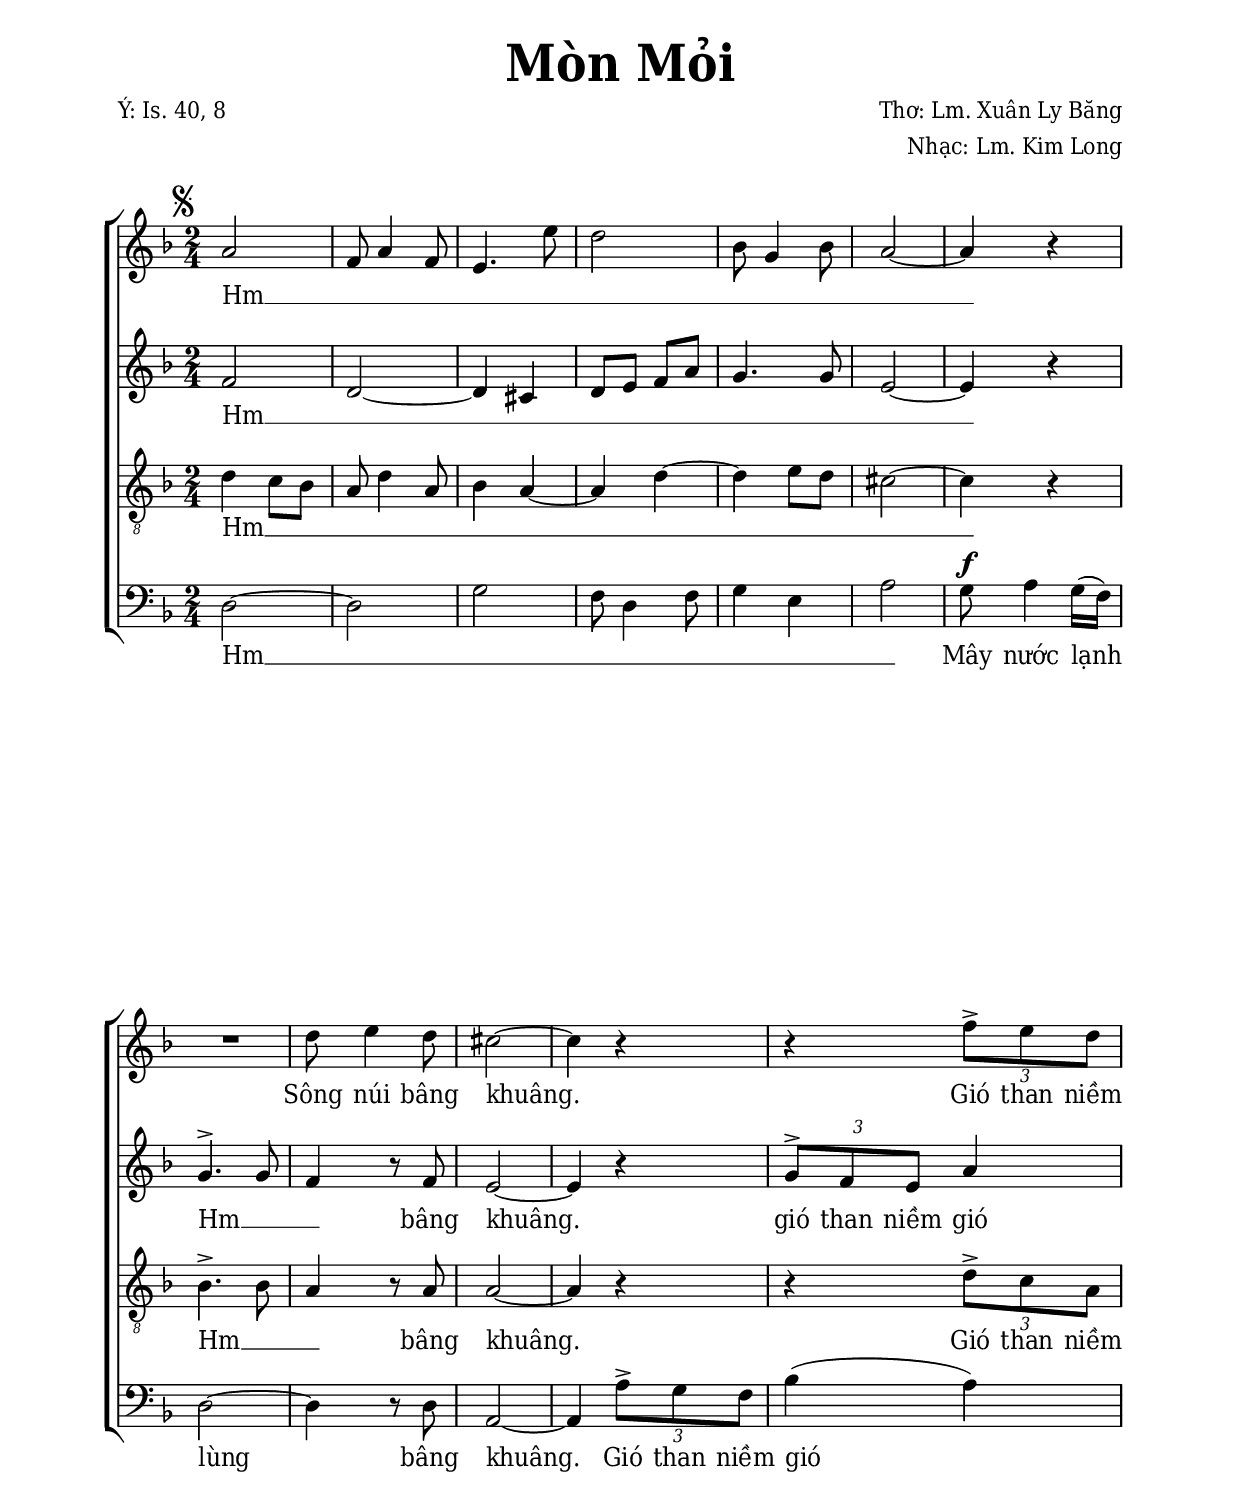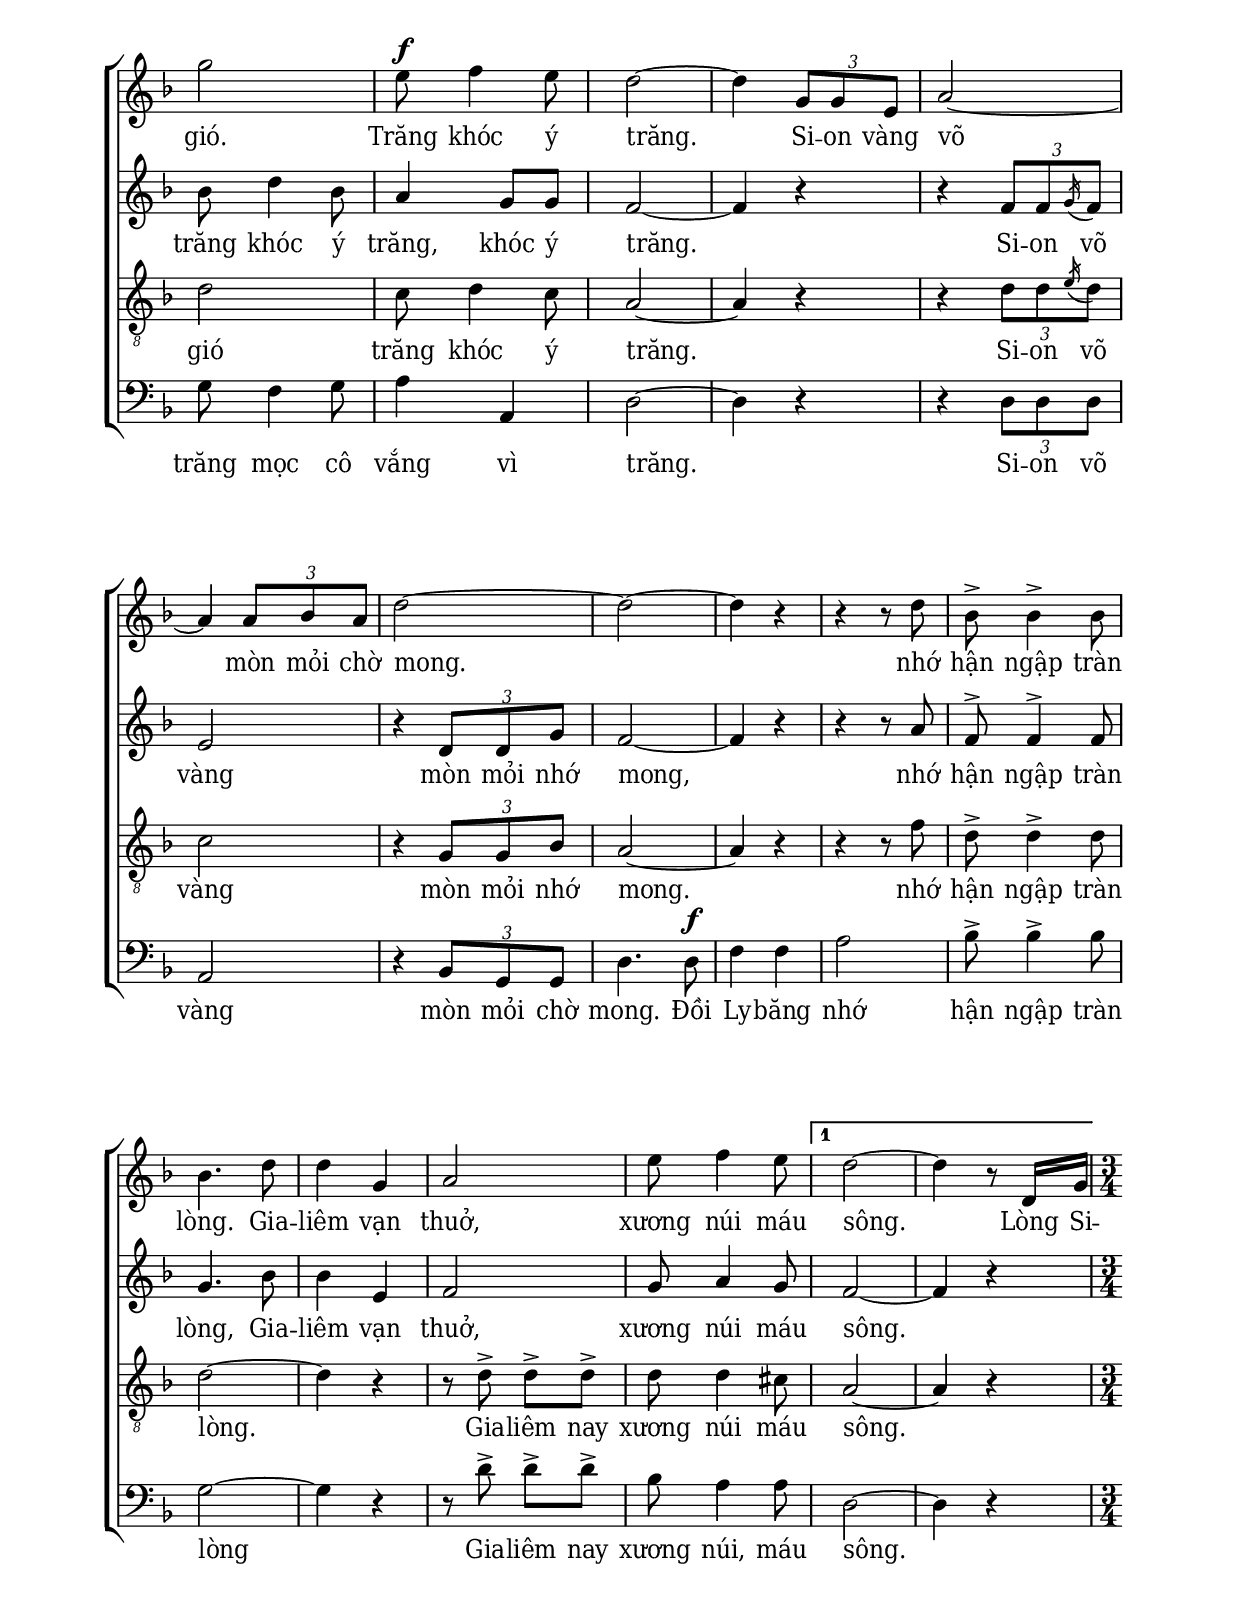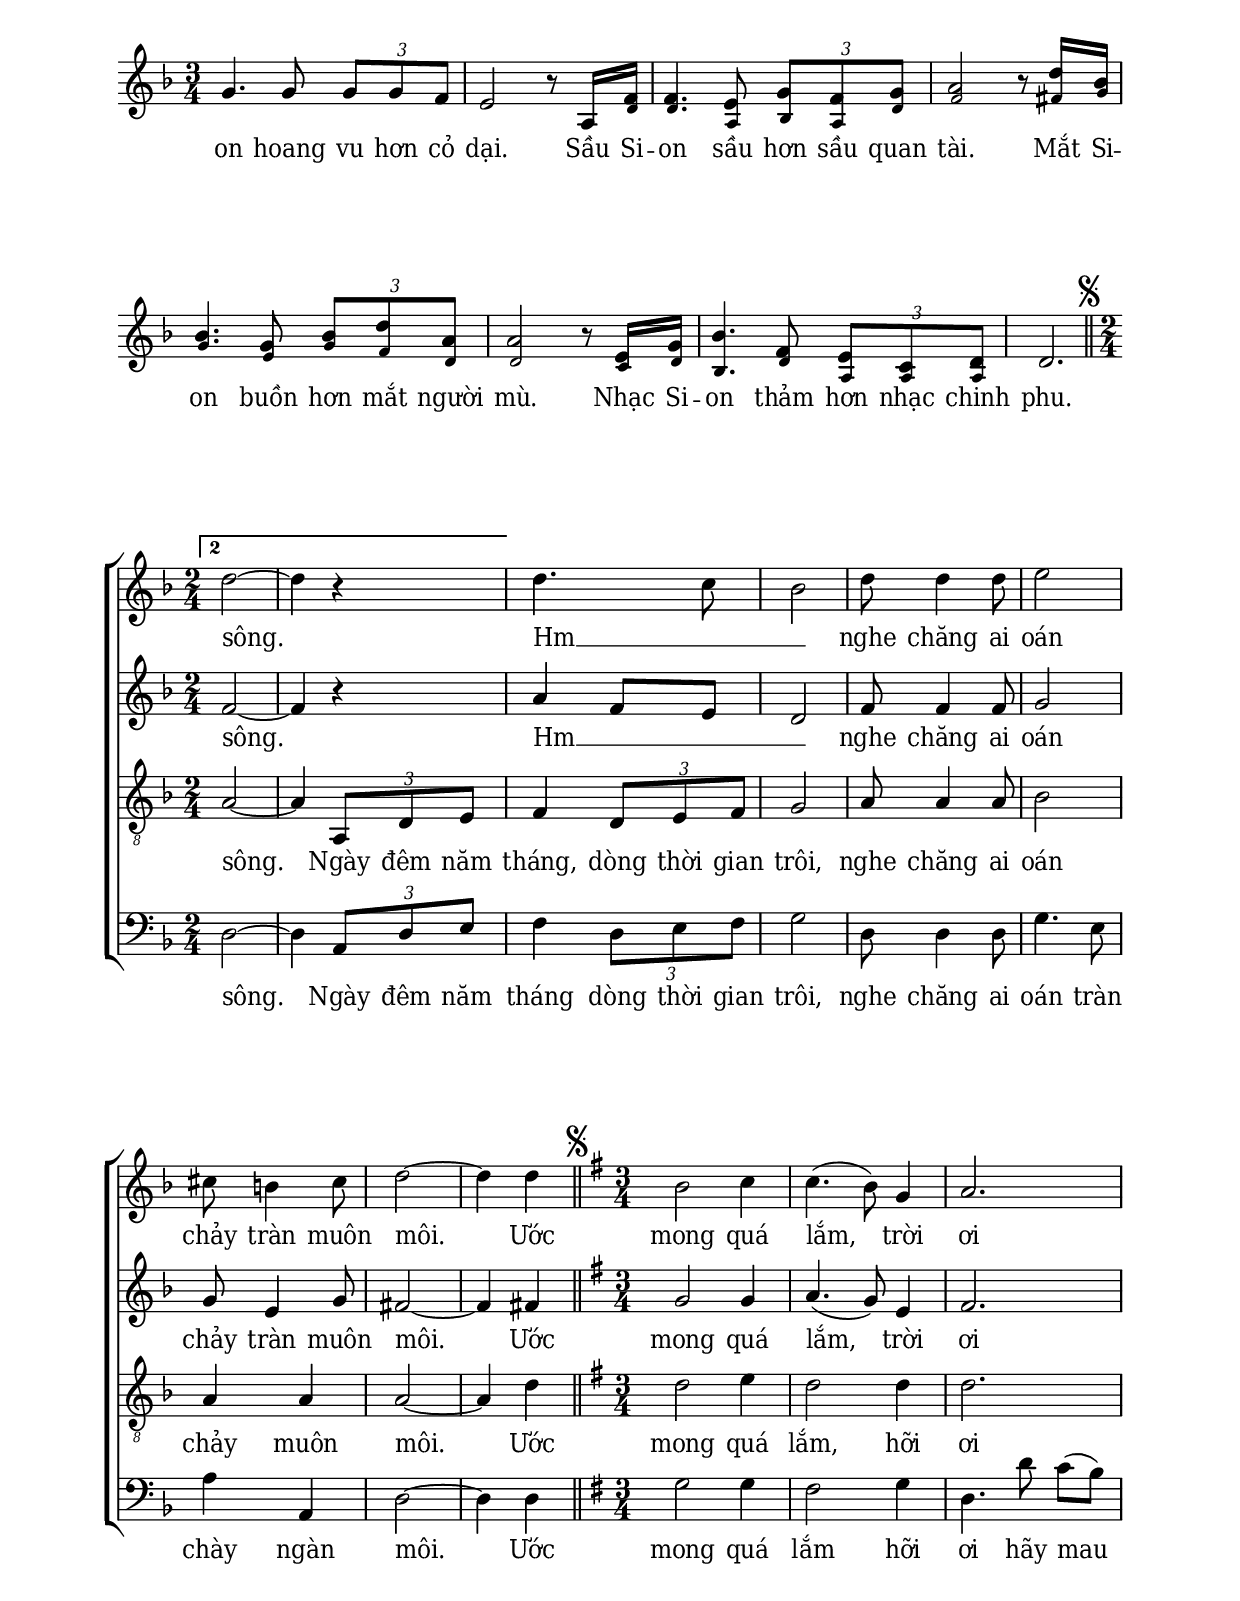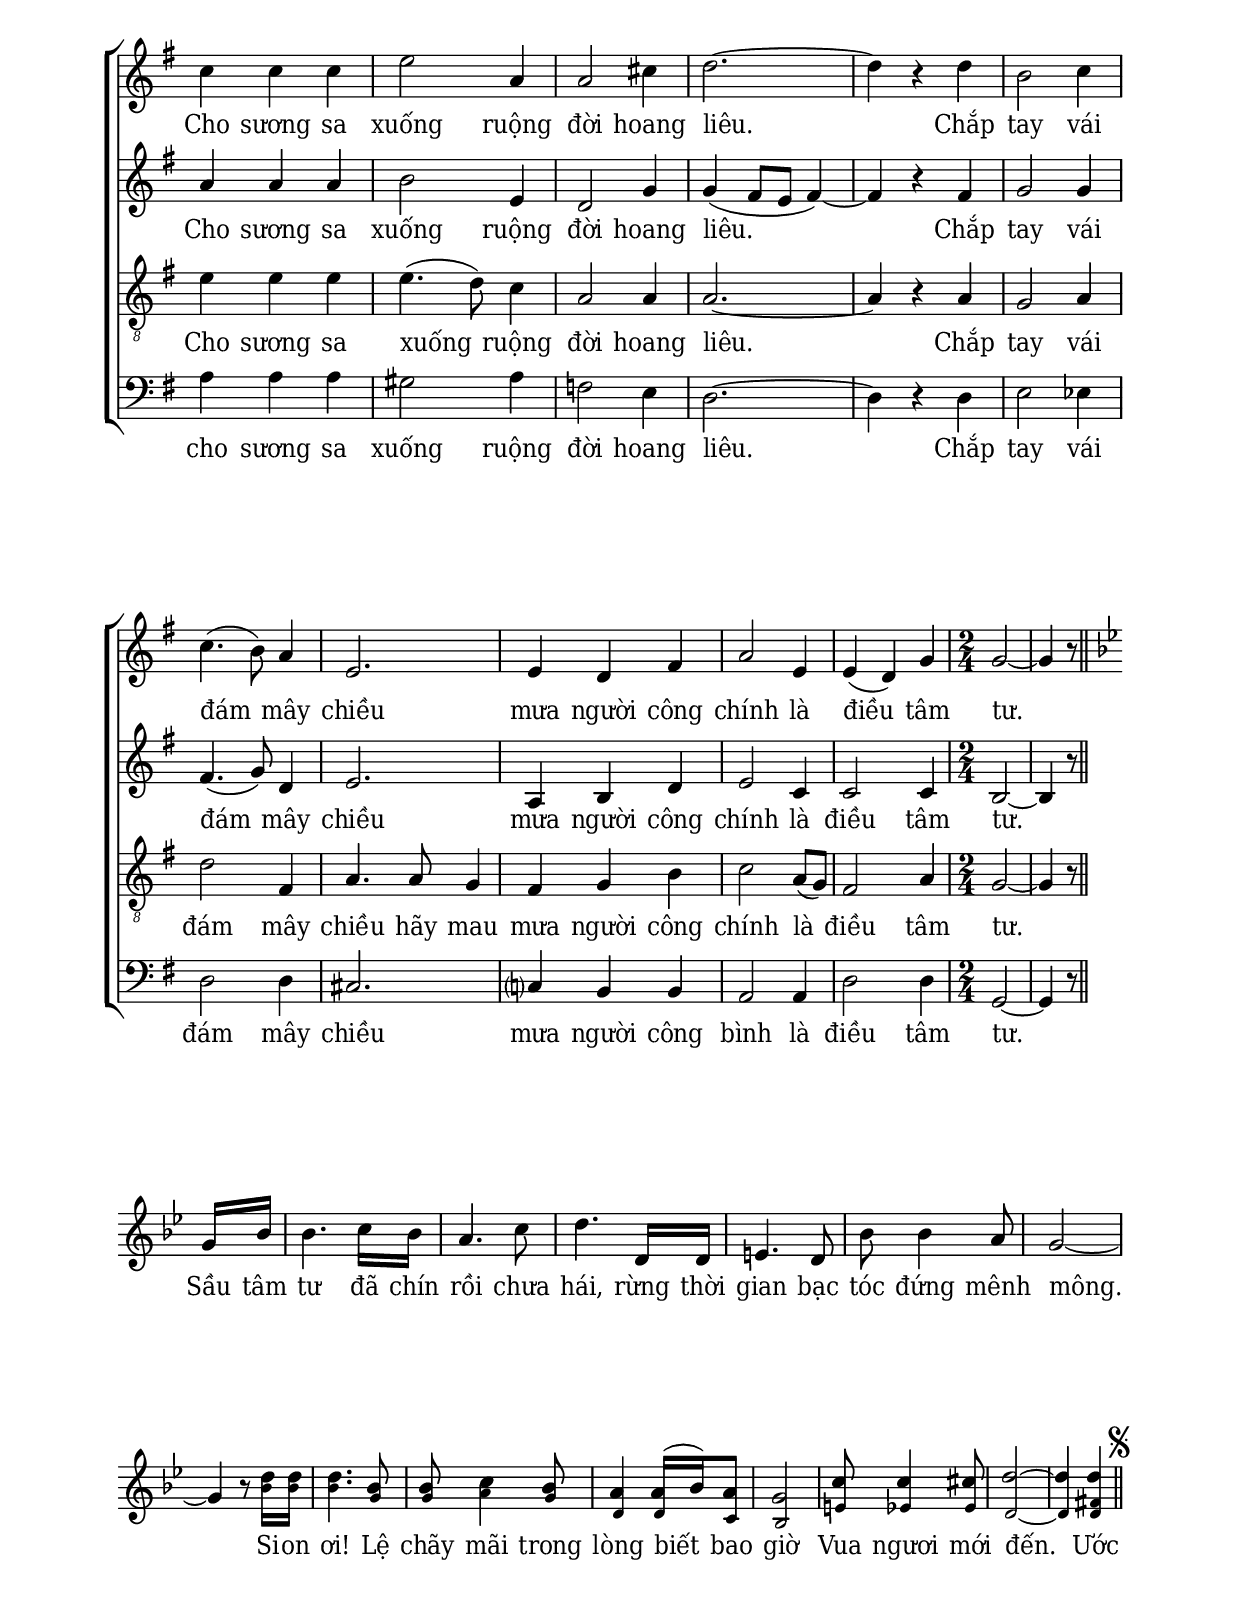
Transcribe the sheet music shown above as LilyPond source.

% Cài đặt chung
\version "2.22.1"
\include "english.ly"

\header {
  title = \markup { \fontsize #3 "Mòn Mỏi" }
  poet = "Ý: Is. 40, 8"
  composer = "Thơ: Lm. Xuân Ly Băng"
  arranger = "Nhạc: Lm. Kim Long"
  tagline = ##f
}

% Đổi kích thước nốt cho bè phụ
notBePhu =
#(define-music-function (font-size music) (number? ly:music?)
   (for-some-music
     (lambda (m)
       (if (music-is-of-type? m 'rhythmic-event)
           (begin
             (set! (ly:music-property m 'tweaks)
                   (cons `(font-size . ,font-size)
                         (ly:music-property m 'tweaks)))
             #t)
           #f))
     music)
   music)

% Nhạc
nhacDiepKhucSop = \relative c'' {
  \set Staff.printKeyCancellation = ##f
  \once \override Score.RehearsalMark.font-size = #0.1
  \mark \markup { \musicglyph #"scripts.segno" }
  a2 |
  f8 a4 f8 |
  e4. e'8 |
  d2 |
  bf8 g4 bf8 |
  a2 ~ |
  a4 r |
  R2
  d8 e4 d8 |
  cs2 ~ |
  cs4 r |
  r \tuplet 3/2 { f8 ^> e d } |
  g2 |
  e8 ^\f f4 e8 |
  d2 ~ |
  d4 \tuplet 3/2 { g,8 g e } |
  a2 ~ |
  a4 \tuplet 3/2 { a8 bf a } |
  d2 ~ |
  d ~ |
  d4 r |
  r r8 d |
  bf ^> bf4 ^> bf8 |
  bf4. d8 |
  d4 g, |
  a2 |
  e'8 f4 e8 |
  \set Score.repeatCommands = #'((volta "1"))
  d2 ~ |
  d4 r8 d,16 g |
  \set Score.repeatCommands = #'((volta #f))
  \break
  
  \time 3/4
  g4. g8 \tuplet 3/2 { g g f } |
  e2 r8
  a,16
  <<
    {
      f' |
      f4. e8 \tuplet 3/2 { g8 f g } |
      a2 r8 d16 bf |
      bf4. g8 \tuplet 3/2 { bf d a } |
      a2 r8 e16 g |
      bf4. f8 \tuplet 3/2 { e c d }
    }
    \notBePhu -2 {
      d16 |
      d4. a8 \tuplet 3/2 { bf a d } |
      f2 r8 fs16 g |
      g4. e8 \tuplet 3/2 { g f d } |
      d2 r8 c16 d |
      bf4. d8 \tuplet 3/2 { a8 a a }
    }
  >>
  \once \override Score.RehearsalMark.font-size = #0.1
  \tweak extra-offset #'(8 . 0)
  \mark \markup { \musicglyph #"scripts.segno" }
  d2.
  \bar "||" 
  \break
  
  \time 2/4
  \set Score.repeatCommands = #'((volta "2"))
  d'2 ~ |
  d4 r |
  \set Score.repeatCommands = #'((volta #f))
  d4. c8 |
  bf2 |
  d8 d4 d8 |
  e2 |
  cs8 b!4 cs8 |
  d2 ~ |
  d4 d \bar "||"
  \once \override Score.RehearsalMark.font-size = #0.1
  \mark \markup { \musicglyph #"scripts.segno" }
  
  \time 3/4
  \key g \major
  b2 c4 |
  c4. (b8) g4 |
  a2. |
  c4 c c |
  e2 a,4 |
  a2 cs4 |
  d2. ~ |
  d4 r d |
  b2 c4 |
  c4. (b8) a4 |
  e2. |
  e4 d fs |
  a2 e4 |
  e (d) g |
  
  \time 2/4
  g2 ~ |
  g4 r8 \bar "||" \break
  
  \set Staff.explicitClefVisibility = #end-of-line-invisible
  \key bf \major
  g16 bf |
  bf4. c16 bf |
  a4. c8 |
  d4. d,16 d |
  e!4. d8 |
  bf' bf4 a8 |
  g2 ~ |
  g4 r8
  <<
    {
      d'16 d |
      d4. bf8 |
      bf c4 bf8 |
      a4 a16 ^([bf) a8] |
      g2 |
      c8 c4 cs8 |
      d2 ~ |
      d4 d
    }
    \notBePhu -2 {
      bf16 bf |
      bf4. g8 |
      g a4 g8 |
      d4 d8 [c] |
      bf2 |
      e!8 ef4 ef8 |
      d2 ~ |
      d4 <fs d>
    }
  >>
  \once \override Score.RehearsalMark.font-size = #0.1
  \mark \markup { \musicglyph #"scripts.segno" }
  \bar "||"
}

nhacDiepKhucAlto = \relative c' {
  \set Staff.printKeyCancellation = ##f
  f2 |
  d2 ~ |
  d4 cs |
  d8 e f a |
  g4. g8 |
  e2 ~ |
  e4 r |
  g4. ^> g8 |
  f4 r8 f |
  e2 ~ |
  e4 r |
  \tuplet 3/2 { g8 ^> f e } a4 |
  bf8 d4 bf8 |
  a4 g8 g |
  f2 ~ |
  f4 r |
  r \tuplet 3/2 { f8 f \slashedGrace { g16 ( } f8) } |
  e2 |
  r4 \tuplet 3/2 { d8 d g } |
  f2 ~ |
  f4 r |
  r r8 a |
  f8 ^> f4 ^> f8 |
  g4. bf8 |
  bf4 e, |
  f2 |
  g8 a4 g8 |
  f2 ~ |
  f4 r
  
  \time 3/4
  R2.*8
  
  \time 2/4
  f2 ~ |
  f4 r |
  a f8 e |
  d2 |
  f8 f4 f8 |
  g2 |
  g8 e4 g8 |
  fs2 ~ |
  fs4 fs |
  
  \time 3/4
  \key g \major
  g2 g4 |
  a4. (g8) e4 |
  fs2. |
  a4 a a |
  b2 e,4 |
  d2 g4 |
  g (fs8 e fs4) ~ |
  fs r fs |
  g2 g4 |
  fs4. (g8) d4 |
  e2. |
  a,4 b d |
  e2 c4 |
  c2 c4 |
  
  \time 2/4
  b2 ~ |
  b4 r8
}

nhacDiepKhucTenor = \relative c' {
  \set Staff.printKeyCancellation = ##f
  d4 c8 bf |
  a d4 a8 |
  bf4 a ~ |
  a d ~ |
  d e8 d |
  cs2 ~ |
  cs4 r |
  bf4. ^> bf8 |
  a4 r8 a |
  a2 ~ |
  a4 r |
  r \tuplet 3/2 { d8 ^> c a } |
  d2 |
  c8 d4 c8 |
  a2 ~ |
  a4 r |
  r \tuplet 3/2 { d8 d \slashedGrace { e16 (} d8) } |
  c2 |
  r4 \tuplet 3/2 { g8 g bf } |
  a2 ~ |
  a4 r |
  r r8 f' |
  d ^> d4 ^> d8 |
  d2 ~ |
  d4 r |
  r8 d ^> d ^> d ^> |
  d d4 cs8 |
  a2 ~ |
  a4 r |
  
  \time 3/4
  R2.*8
  
  \time 2/4
  a2 ~ |
  a4 \tuplet 3/2 { a,8 d e } |
  f4 \tuplet 3/2 { d8 e f } |
  g2 |
  a8 a4 a8 |
  bf2 |
  a4 a |
  a2 ~ |
  a4 d |
  
  \time 3/4
  \key g \major
  d2 e4 |
  d2 d4 |
  d2. |
  e4 e e |
  e4. (d8) c4 |
  a2 a4 |
  a2. ~ |
  a4 r a |
  g2 a4 |
  d2 fs,4 |
  a4. a8 g4 |
  fs4 g b |
  c2 a8 (g) |
  fs2 a4 |
  
  \time 2/4 g2 ~ |
  g4 r8
}

nhacDiepKhucBas = \relative c {
  \set Staff.printKeyCancellation = ##f
  d2 ~ |
  d |
  g |
  f8 d4 f8 |
  g4 e |
  a2 |
  g8 ^\f a4 g16 (f) |
  d2 ~ |
  d4 r8 d |
  a2 ~ |
  a4 \tuplet 3/2 { a'8 ^> g f } |
  bf4 (a) |
  g8 f4 g8 |
  a4 a, |
  d2 ~ |
  d4 r |
  r \tuplet 3/2 { d8 d d } |
  a2 |
  r4 \tuplet 3/2 { bf8 g g } |
  d'4. d8 ^\f |
  f4 f |
  a2 |
  bf8 ^> bf4 ^> bf8 |
  g2 ~ |
  g4 r |
  r8 d' ^> d ^> d ^> |
  bf8 a4 a8 |
  d,2 ~ |
  d4 r |
  
  \time 3/4
  R2.*8
  
  \time 2/4
  d2 ~ |
  d4 \tuplet 3/2 { a8 d e } |
  f4 \tuplet 3/2 { d8 e f } |
  g2 |
  d8 d4 d8 |
  g4. e8 |
  a4 a, |
  d2 ~ |
  d4 d |
  
  \time 3/4
  \key g \major
  g2 g4 |
  fs2 g4 |
  d4. d'8 c ([b]) |
  a4 a a |
  gs2 a4 |
  f!2 e4 |
  d2. ~ |
  d4 r d |
  e2 ef4 |
  d2 d4 |
  cs2. |
  c!?4 b b |
  a2 a4 |
  d2 d4 |
  
  \time 2/4
  g,2 ~ |
  g4 r8
}

% Lời
loiDiepKhucSop = \lyricmode {
  Hm __ \repeat unfold 10 { _ }
  Sông núi bâng khuâng.
  Gió than niềm gió.
  Trăng khóc ý trăng.
  Si -- on vàng võ mòn mỏi chờ mong.
  nhớ hận ngập tràn lòng.
  Gia -- liêm vạn thuở, xương núi
  máu sông.
  Lòng Si -- on hoang vu hơn cỏ dại.
  Sầu Si -- on sầu hơn sầu quan tài.
  Mắt Si -- on buồn hơn mắt người mù.
  Nhạc Si -- on thảm hơn nhạc chinh phu.
  sông.
  Hm __ \repeat unfold 2 { _ }
  nghe chăng ai oán chảy tràn muôn môi.
  Ước mong quá lắm, trời ơi
  Cho sương sa xuống ruộng đời hoang liêu.
  Chắp tay vái đám mây chiều
  mưa người công chính là điều tâm tư.
  Sầu tâm tư đã chín rồi chưa hái,
  rừng thời gian bạc tóc đứng mênh mông.
  Si -- on ơi! Lệ chãy mãi trong lòng
  biết bao giờ Vua ngươi mới đến. Ước
}

loiDiepKhucAlto = \lyricmode {
  Hm __ \repeat unfold 9 { _ }
  Hm __ _ _ bâng khuâng.
  gió than niềm gió trăng khóc ý trăng, khóc ý trăng.
  Si -- on võ vàng mòn mỏi nhớ mong,
  nhớ hận ngập tràn lòng,
  Gia -- liêm vạn thuở, xương núi máu sông.
  sông.
  Hm __ \repeat unfold 3 { _ }
  nghe chăng ai oán chảy tràn muôn môi.
  Ước mong quá lắm, trời ơi
  Cho sương sa xuống ruộng đời hoang liêu.
  Chắp tay vái đám mây chiều
  mưa người công chính là điều tâm tư.
}

loiDiepKhucTenor = \lyricmode {
  Hm __ \repeat unfold 11 { _ }
  Hm __ _ _ bâng khuâng.
  Gió than niềm gió trăng khóc ý trăng.
  Si -- on võ vàng mòn mỏi nhớ mong.
  nhớ hận ngập tràn lòng.
  Gia -- liêm nay xương núi máu sông.
  sông.
  Ngày đêm năm tháng, dòng thời gian trôi,
  nghe chăng ai oán chảy muôn môi.
  Ước mong quá lắm, hỡi ơi
  Cho sương sa xuống ruộng đời hoang liêu.
  Chắp tay vái đám mây chiều
  hãy mau mưa người công chính là điều tâm tư.
}

loiDiepKhucBas = \lyricmode {
  Hm __ \repeat unfold 7 { _ }
  Mây nước lạnh lùng bâng khuâng.
  Gió than niềm gió trăng mọc cô vắng vì trăng.
  Si -- on võ vàng mòn mỏi chờ mong.
  Đồi Ly -- băng nhớ hận ngập tràn lòng Gia -- liêm
  nay xương núi, máu sông.
  sông.
  Ngày đêm năm tháng dòng thời gian trôi,
  nghe chăng ai oán tràn chày ngàn môi.
  Ước mong quá lắm hỡi ơi
  hãy mau cho sương sa xuống ruộng đời hoang liêu.
  Chắp tay vái đám mây chiều
  mưa người công bình là điều tâm tư.
}

% Dàn trang
\paper {
  #(set-paper-size "a4")
  top-margin = 15\mm
  bottom-margin = 20\mm
  left-margin = 20\mm
  right-margin = 20\mm
  indent = #0
  #(define fonts
    (make-pango-font-tree
      "Deja Vu Serif Condensed"
      "Deja Vu Serif Condensed"
      "Deja Vu Serif Condensed"
      (/ 20 20)))
  print-page-number = #f
  %page-count = #4
  %ragged-bottom = ##f
}

TongNhip = {
  \key f \major \time 2/4
  \set Timing.beamExceptions = #'()
  \set Timing.baseMoment = #(ly:make-moment 1/4)
  \set Timing.beatStructure = #'(1 1)
}

\score {
  \new ChoirStaff <<
    \new Staff <<
        \clef treble
        \new Voice = beSop {
          \TongNhip \nhacDiepKhucSop
        }
      \new Lyrics \lyricsto beSop \loiDiepKhucSop
    >>
    \new Staff <<
        \clef treble
        \new Voice = beAlto {
          \TongNhip \nhacDiepKhucAlto
        }
      \new Lyrics \lyricsto beAlto \loiDiepKhucAlto
    >>
    \new Staff <<
        \clef "violin_8"
        \new Voice = beTenor {
          \TongNhip \nhacDiepKhucTenor
        }
      \new Lyrics \lyricsto beTenor \loiDiepKhucTenor
    >>
    \new Staff <<
        \clef "bass"
        \new Voice = beBas {
          \TongNhip \nhacDiepKhucBas
        }
      \new Lyrics \lyricsto beBas \loiDiepKhucBas
    >>
  >>
  \layout {
    \override Lyrics.LyricSpace.minimum-distance = #1
    \override Score.BarNumber.break-visibility = ##(#f #f #f)
    \override Score.SpacingSpanner.uniform-stretching = ##t
    \context {
      \Staff \RemoveEmptyStaves
      \override VerticalAxisGroup.remove-first = ##t
    }
  }
}
